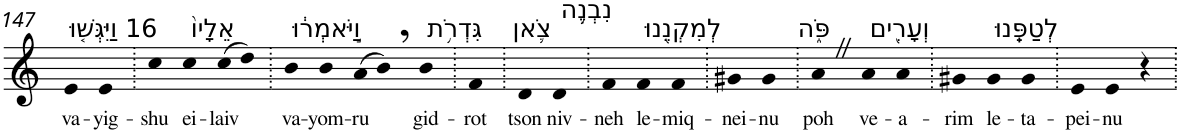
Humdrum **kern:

**kern	**text
*part1	*part1
*staff1	*staff1
*I"Piano	*
*I'Pno	*
!!LO:PB:g=z
*clefG2	*
*k[]	*
=147	=147
!LO:TX:a:t=16 וַיִּגְּשׁ֤וּ	!
!	!LO:LY:b
4e	va-
!	!LO:LY:b
4e	-yig-
=148.	=148.
!	!LO:LY:b
4cc	-shu
!LO:TX:a:t=אֵלָיו֙	!
!	!LO:LY:b
4cc	ei-
!	!LO:LY:b
(>8cc	-laiv
8dd)	.
=149.	=149.
!LO:TX:a:t=וַ֣יֹּאמְר֔וּ	!
!	!LO:LY:b
4b	va-
!	!LO:LY:b
4b	-yom-
!	!LO:LY:b
(>8a	-ru
8b,)	.
!LO:TX:a:t=גִּדְרֹ֥ת	!
!	!LO:LY:b
4b	gid-
=150.	=150.
!	!LO:LY:b
4f	-rot
=151.	=151.
!LO:TX:a:t=צֹ֛אן	!
!	!LO:LY:b
4d	tson
!LO:TX:a:t=נִבְנֶ֥ה	!
!	!LO:LY:b
4d	niv-
=152.	=152.
!	!LO:LY:b
4f	-neh
!LO:TX:a:t=לְמִקְנֵ֖נוּ	!
!	!LO:LY:b
4f	le-
!	!LO:LY:b
4f	-miq-
=153.	=153.
!	!LO:LY:b
4g#X	-nei-
!	!LO:LY:b
4g#	-nu
=154.	=154.
!LO:TX:a:t=פֹּ֑ה	!
!	!LO:LY:b
4aZ	poh
!LO:TX:a:t=וְעָרִ֖ים	!
!	!LO:LY:b
4a	ve-
!	!LO:LY:b
4a	-a-
=155.	=155.
!	!LO:LY:b
4g#X	-rim
!LO:TX:a:t=לְטַפֵּֽנוּ	!
!	!LO:LY:b
4g#	le-
!	!LO:LY:b
4g#	-ta-
=156.	=156.
!	!LO:LY:b
4e	-pei-
!	!LO:LY:b
4e	-nu
4r	.
=.	=.
*-	*-
